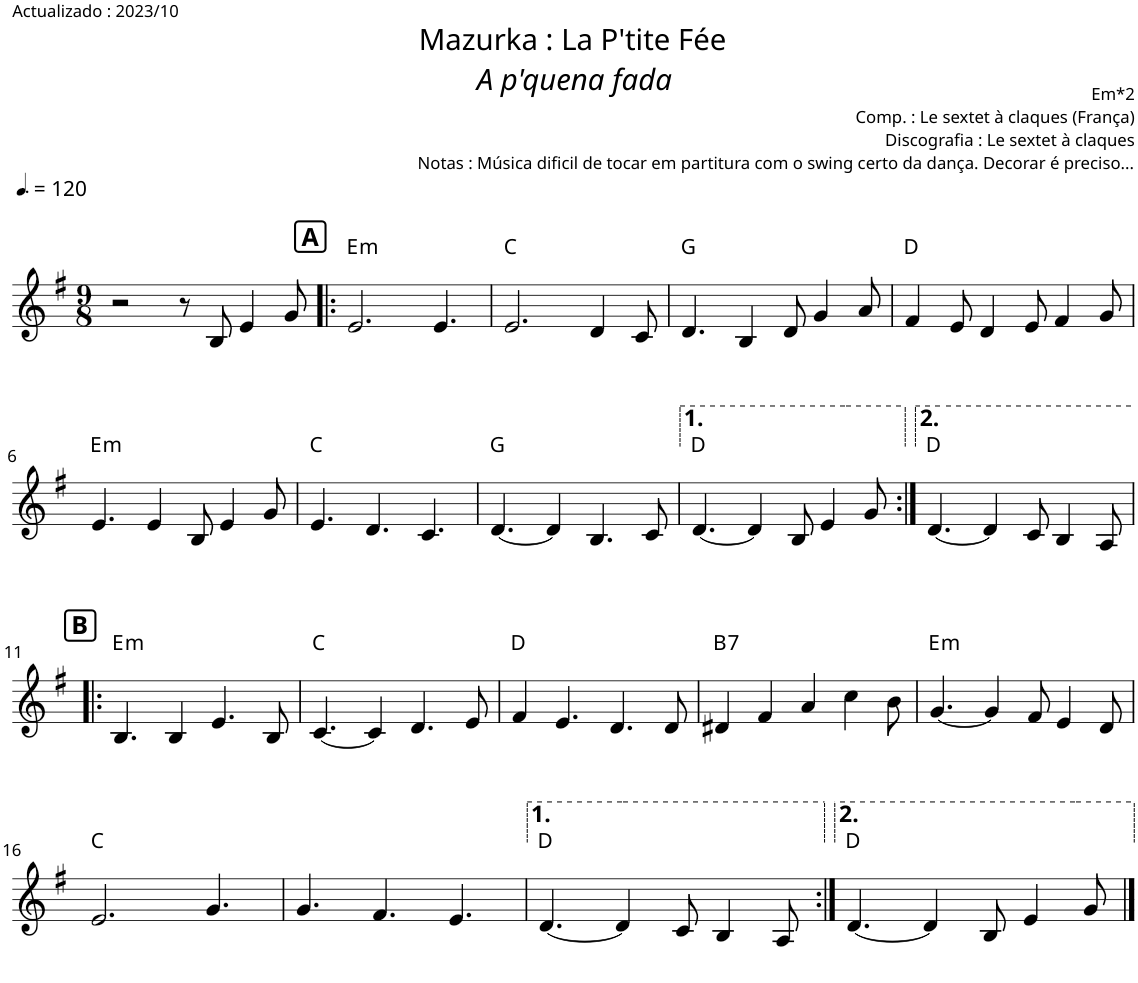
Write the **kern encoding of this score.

**kern	**harte
*part1	*part1
*staff1	*
*I"Piano	*
*I'Pno.	*
*clefG2	*
*k[f#]	*
*M9/8	*
*MM180	*
=1	=1
2r	.
8r	.
8B/	.
4e/	.
8g/	.
!!LO:REH:place=s1:a:B:cj:fs=12:t=A
=2!|:	=2!|:
!	!LO:H:kt=m
2.e/	E:min
4.e/	.
=3	=3
2.e/	C:maj
4d/	.
8c/	.
=4	=4
4.d/	G:maj
4B/	.
8d/	.
4g/	.
8a/	.
=5	=5
4f#/	D:maj
8e/	.
4d/	.
8e/	.
4f#/	.
8g/	.
!!LO:LB:g=z
=6	=6
!	!LO:H:kt=m
4.e/	E:min
4e/	.
8B/	.
4e/	.
8g/	.
=7	=7
4.e/	C:maj
4.d/	.
4.c/	.
=8	=8
[4.d/	G:maj
4d/]	.
4.B/	.
8c/	.
=9	=9
[4.d/	D:maj
4d/]	.
8B/	.
4e/	.
8g/	.
=10:|!	=10:|!
[4.d/	D:maj
4d/]	.
8c/	.
4B/	.
8A/	.
!!LO:LB:g=z
!!LO:REH:place=s1:a:B:cj:fs=12:t=B
=11!|:	=11!|:
!	!LO:H:kt=m
4.B/	E:min
4B/	.
4.e/	.
8B/	.
=12	=12
[4.c/	C:maj
4c/]	.
4.d/	.
8e/	.
=13	=13
4f#/	D:maj
4.e/	.
4.d/	.
8d/	.
=14	=14
!	!LO:H:kt=7
4d#X/	B:7
4f#/	.
4a/	.
4cc\	.
8b\	.
=15	=15
!	!LO:H:kt=m
[4.g/	E:min
4g/]	.
8f#/	.
4e/	.
8d/	.
!!LO:LB:g=z
=16	=16
2.e/	C:maj
4.g/	.
=17	=17
4.g/	.
4.f#/	.
4.e/	.
=18	=18
[4.d/	D:maj
4d/]	.
8c/	.
4B/	.
8A/	.
=19:|!	=19:|!
[4.d/	D:maj
4d/]	.
8B/	.
4e/	.
8g/	.
==	==
*-	*-
